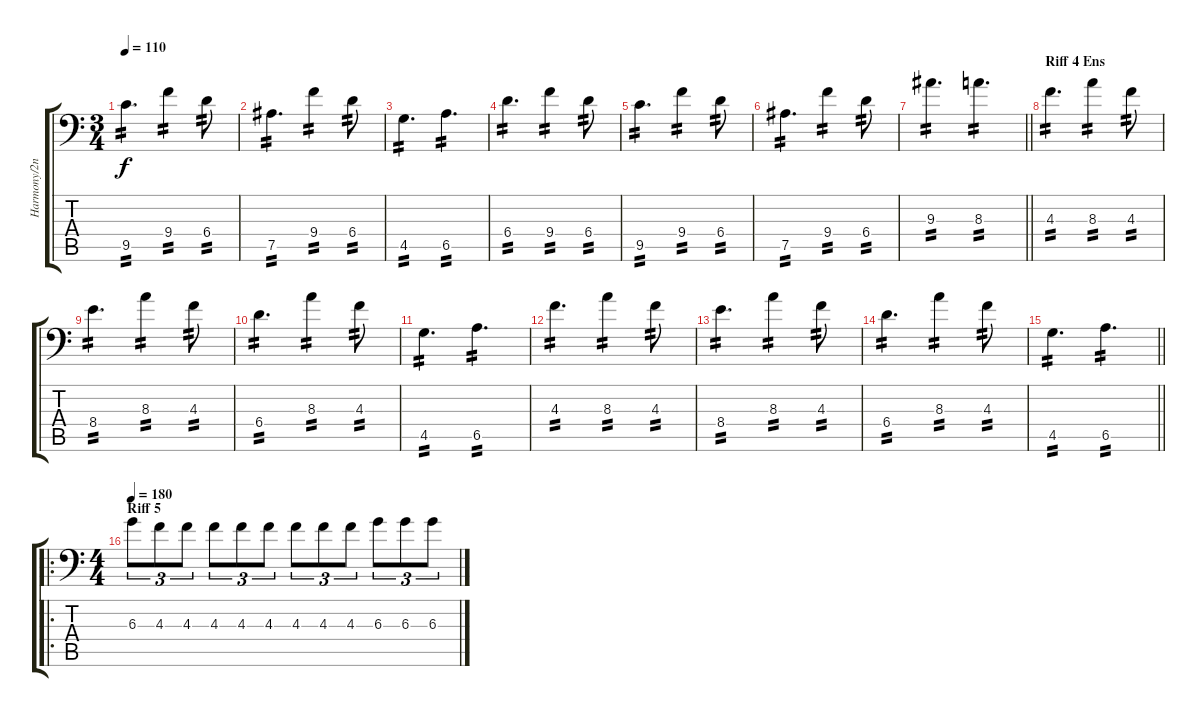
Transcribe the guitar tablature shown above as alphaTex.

\track ("Harmony/2nd Rhythm" "Harmony/2n") {instrument distortionguitar}
\staff {score tabs}
\tuning (Bb3 F3 Db3 Ab2 Eb2 Ab1) {hide}
\ts (3 4)
\tempo 110
\clef f4
\ks c
9.5.4{d tp 2 dy f} 9.4.4{tp 2} 6.4.8{tp 2} |
7.5.4{d tp 2} 9.4.4{tp 2} 6.4.8{tp 2} |
4.5.4{d tp 2} 6.5.4{d tp 2} |
6.4.4{d tp 2} 9.4.4{tp 2} 6.4.8{tp 2} |
9.5.4{d tp 2} 9.4.4{tp 2} 6.4.8{tp 2} |
7.5.4{d tp 2} 9.4.4{tp 2} 6.4.8{tp 2} |
\barLineRight lightlight
9.3.4{d tp 2} 8.3.4{d tp 2} |
\section ("" "Riff 4 Ens")
4.3.4{d tp 2} 8.3.4{tp 2} 4.3.8{tp 2} |
8.4.4{d tp 2} 8.3.4{tp 2} 4.3.8{tp 2} |
6.4.4{d tp 2} 8.3.4{tp 2} 4.3.8{tp 2} |
4.5.4{d tp 2} 6.5.4{d tp 2} |
4.3.4{d tp 2} 8.3.4{tp 2} 4.3.8{tp 2} |
8.4.4{d tp 2} 8.3.4{tp 2} 4.3.8{tp 2} |
6.4.4{d tp 2} 8.3.4{tp 2} 4.3.8{tp 2} |
\barLineRight lightlight
4.5.4{d tp 2} 6.5.4{d tp 2} |
\ro
\ts (4 4)
\section ("" "Riff 5")
\tempo 180
6.3.8{tu (3 2)} 4.3.8{tu (3 2)} 4.3.8{tu (3 2)} 4.3.8{tu (3 2)} 4.3.8{tu (3 2)} 4.3.8{tu (3 2)} 4.3.8{tu (3 2)} 4.3.8{tu (3 2)} 4.3.8{tu (3 2)} 6.3.8{tu (3 2)} 6.3.8{tu (3 2)} 6.3.8{tu (3 2)}
